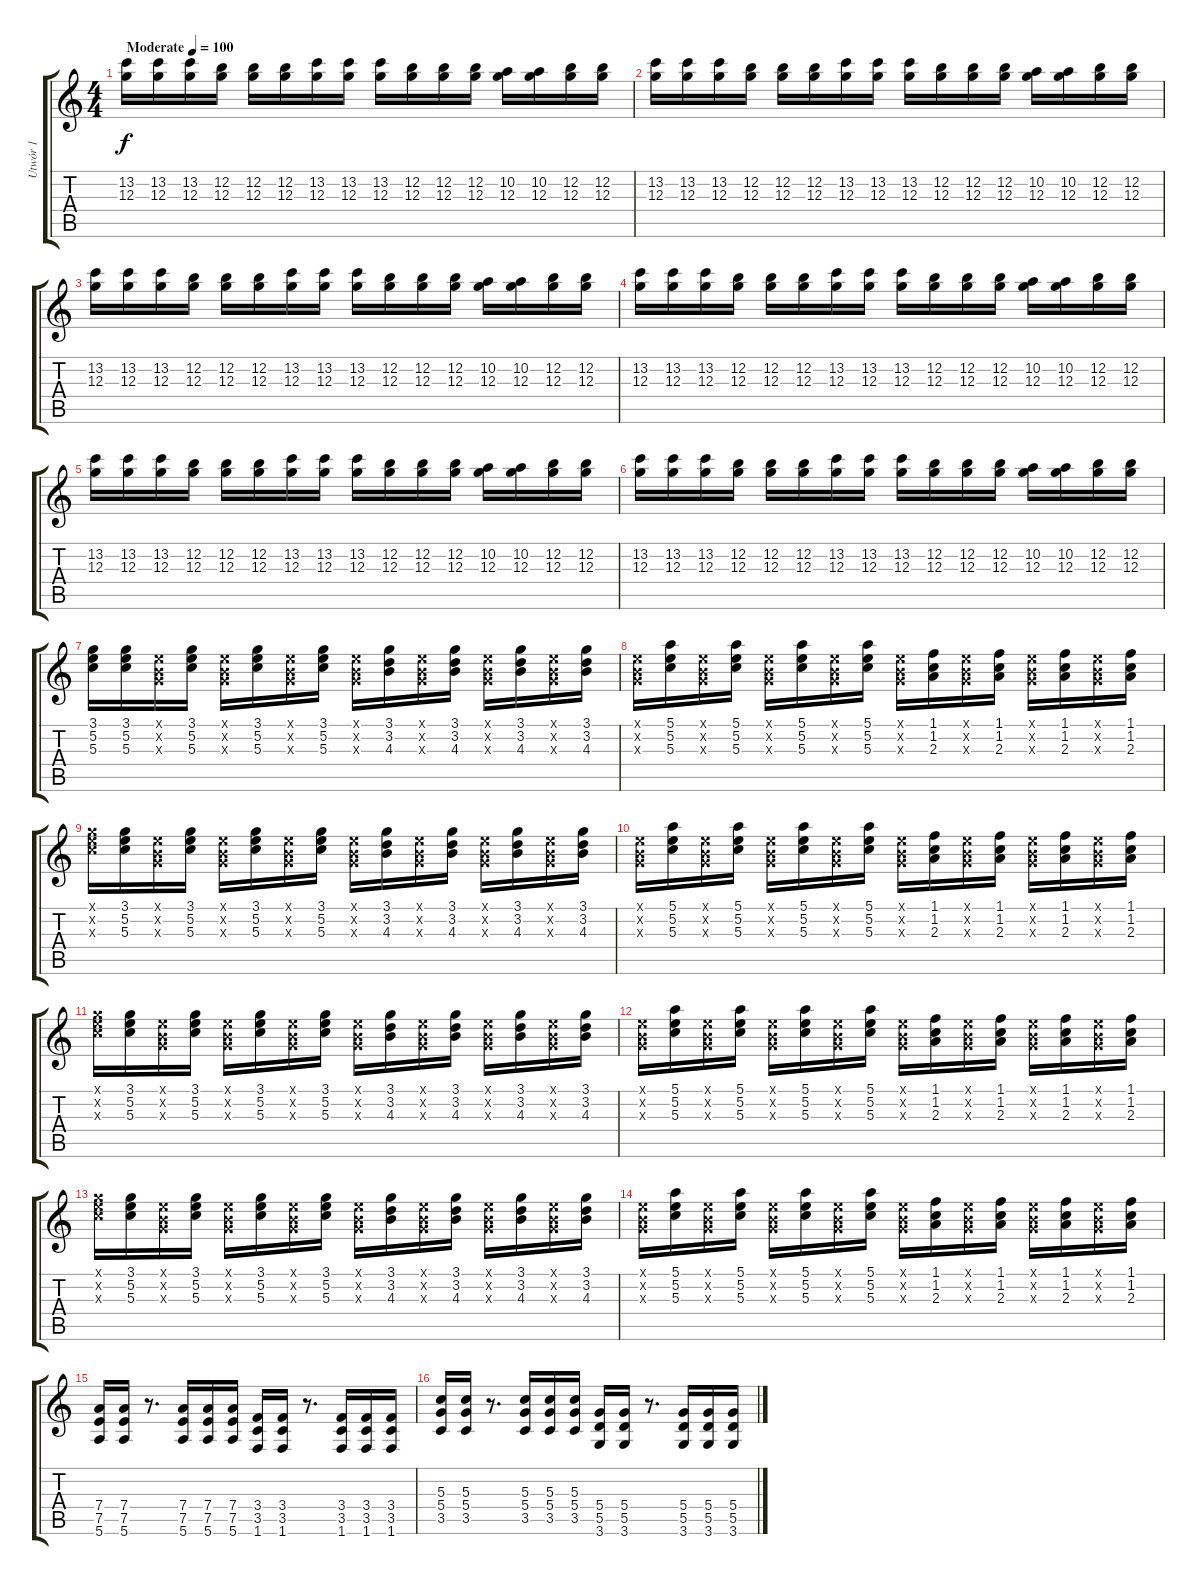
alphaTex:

\track ("Utwór 1" "Utwór 1") {instrument distortionguitar}
\staff {score tabs}
\tuning (E4 B3 G3 D3 A2 E2) {hide}
\ts (4 4)
\tempo (100 "Moderate")
\clef g2
\ks c
(13.2 12.3).16{dy f instrument distortionguitar} (13.2 12.3).16 (13.2 12.3).16 (12.2 12.3).16 (12.2 12.3).16 (12.2 12.3).16 (13.2 12.3).16 (13.2 12.3).16 (13.2 12.3).16 (12.2 12.3).16 (12.2 12.3).16 (12.2 12.3).16 (10.2 12.3).16 (10.2 12.3).16 (12.2 12.3).16 (12.2 12.3).16 |
(13.2 12.3).16 (13.2 12.3).16 (13.2 12.3).16 (12.2 12.3).16 (12.2 12.3).16 (12.2 12.3).16 (13.2 12.3).16 (13.2 12.3).16 (13.2 12.3).16 (12.2 12.3).16 (12.2 12.3).16 (12.2 12.3).16 (10.2 12.3).16 (10.2 12.3).16 (12.2 12.3).16 (12.2 12.3).16 |
(13.2 12.3).16 (13.2 12.3).16 (13.2 12.3).16 (12.2 12.3).16 (12.2 12.3).16 (12.2 12.3).16 (13.2 12.3).16 (13.2 12.3).16 (13.2 12.3).16 (12.2 12.3).16 (12.2 12.3).16 (12.2 12.3).16 (10.2 12.3).16 (10.2 12.3).16 (12.2 12.3).16 (12.2 12.3).16 |
(13.2 12.3).16 (13.2 12.3).16 (13.2 12.3).16 (12.2 12.3).16 (12.2 12.3).16 (12.2 12.3).16 (13.2 12.3).16 (13.2 12.3).16 (13.2 12.3).16 (12.2 12.3).16 (12.2 12.3).16 (12.2 12.3).16 (10.2 12.3).16 (10.2 12.3).16 (12.2 12.3).16 (12.2 12.3).16 |
(13.2 12.3).16 (13.2 12.3).16 (13.2 12.3).16 (12.2 12.3).16 (12.2 12.3).16 (12.2 12.3).16 (13.2 12.3).16 (13.2 12.3).16 (13.2 12.3).16 (12.2 12.3).16 (12.2 12.3).16 (12.2 12.3).16 (10.2 12.3).16 (10.2 12.3).16 (12.2 12.3).16 (12.2 12.3).16 |
(13.2 12.3).16 (13.2 12.3).16 (13.2 12.3).16 (12.2 12.3).16 (12.2 12.3).16 (12.2 12.3).16 (13.2 12.3).16 (13.2 12.3).16 (13.2 12.3).16 (12.2 12.3).16 (12.2 12.3).16 (12.2 12.3).16 (10.2 12.3).16 (10.2 12.3).16 (12.2 12.3).16 (12.2 12.3).16 |
(3.1 5.2 5.3).16{instrument electricguitarclean} (3.1 5.2 5.3).16 (0.1{x} 0.2{x} 0.3{x}).16 (3.1 5.2 5.3).16 (0.1{x} 0.2{x} 0.3{x}).16 (3.1 5.2 5.3).16 (0.1{x} 0.2{x} 0.3{x}).16 (3.1 5.2 5.3).16 (0.1{x} 0.2{x} 0.3{x}).16 (3.1 3.2 4.3).16 (0.1{x} 0.2{x} 0.3{x}).16 (3.1 3.2 4.3).16 (0.1{x} 0.2{x} 0.3{x}).16 (3.1 3.2 4.3).16 (0.1{x} 0.2{x} 0.3{x}).16 (3.1 3.2 4.3).16 |
(0.1{x} 0.2{x} 0.3{x}).16 (5.1 5.2 5.3).16 (0.1{x} 0.2{x} 0.3{x}).16 (5.1 5.2 5.3).16 (0.1{x} 0.2{x} 0.3{x}).16 (5.1 5.2 5.3).16 (0.1{x} 0.2{x} 0.3{x}).16 (5.1 5.2 5.3).16 (0.1{x} 0.2{x} 0.3{x}).16 (1.1 1.2 2.3).16 (0.1{x} 0.2{x} 0.3{x}).16 (1.1 1.2 2.3).16 (0.1{x} 0.2{x} 0.3{x}).16 (1.1 1.2 2.3).16 (0.1{x} 0.2{x} 0.3{x}).16 (1.1 1.2 2.3).16 |
(3.1{x} 5.2{x} 5.3{x}).16{instrument electricguitarclean} (3.1 5.2 5.3).16 (0.1{x} 0.2{x} 0.3{x}).16 (3.1 5.2 5.3).16 (0.1{x} 0.2{x} 0.3{x}).16 (3.1 5.2 5.3).16 (0.1{x} 0.2{x} 0.3{x}).16 (3.1 5.2 5.3).16 (0.1{x} 0.2{x} 0.3{x}).16 (3.1 3.2 4.3).16 (0.1{x} 0.2{x} 0.3{x}).16 (3.1 3.2 4.3).16 (0.1{x} 0.2{x} 0.3{x}).16 (3.1 3.2 4.3).16 (0.1{x} 0.2{x} 0.3{x}).16 (3.1 3.2 4.3).16 |
(0.1{x} 0.2{x} 0.3{x}).16 (5.1 5.2 5.3).16 (0.1{x} 0.2{x} 0.3{x}).16 (5.1 5.2 5.3).16 (0.1{x} 0.2{x} 0.3{x}).16 (5.1 5.2 5.3).16 (0.1{x} 0.2{x} 0.3{x}).16 (5.1 5.2 5.3).16 (0.1{x} 0.2{x} 0.3{x}).16 (1.1 1.2 2.3).16 (0.1{x} 0.2{x} 0.3{x}).16 (1.1 1.2 2.3).16 (0.1{x} 0.2{x} 0.3{x}).16 (1.1 1.2 2.3).16 (0.1{x} 0.2{x} 0.3{x}).16 (1.1 1.2 2.3).16 |
(3.1{x} 5.2{x} 5.3{x}).16{instrument electricguitarclean} (3.1 5.2 5.3).16 (0.1{x} 0.2{x} 0.3{x}).16 (3.1 5.2 5.3).16 (0.1{x} 0.2{x} 0.3{x}).16 (3.1 5.2 5.3).16 (0.1{x} 0.2{x} 0.3{x}).16 (3.1 5.2 5.3).16 (0.1{x} 0.2{x} 0.3{x}).16 (3.1 3.2 4.3).16 (0.1{x} 0.2{x} 0.3{x}).16 (3.1 3.2 4.3).16 (0.1{x} 0.2{x} 0.3{x}).16 (3.1 3.2 4.3).16 (0.1{x} 0.2{x} 0.3{x}).16 (3.1 3.2 4.3).16 |
(0.1{x} 0.2{x} 0.3{x}).16 (5.1 5.2 5.3).16 (0.1{x} 0.2{x} 0.3{x}).16 (5.1 5.2 5.3).16 (0.1{x} 0.2{x} 0.3{x}).16 (5.1 5.2 5.3).16 (0.1{x} 0.2{x} 0.3{x}).16 (5.1 5.2 5.3).16 (0.1{x} 0.2{x} 0.3{x}).16 (1.1 1.2 2.3).16 (0.1{x} 0.2{x} 0.3{x}).16 (1.1 1.2 2.3).16 (0.1{x} 0.2{x} 0.3{x}).16 (1.1 1.2 2.3).16 (0.1{x} 0.2{x} 0.3{x}).16 (1.1 1.2 2.3).16 |
(3.1{x} 5.2{x} 5.3{x}).16 (3.1 5.2 5.3).16 (0.1{x} 0.2{x} 0.3{x}).16 (3.1 5.2 5.3).16 (0.1{x} 0.2{x} 0.3{x}).16 (3.1 5.2 5.3).16 (0.1{x} 0.2{x} 0.3{x}).16 (3.1 5.2 5.3).16 (0.1{x} 0.2{x} 0.3{x}).16 (3.1 3.2 4.3).16 (0.1{x} 0.2{x} 0.3{x}).16 (3.1 3.2 4.3).16 (0.1{x} 0.2{x} 0.3{x}).16 (3.1 3.2 4.3).16 (0.1{x} 0.2{x} 0.3{x}).16 (3.1 3.2 4.3).16 |
(0.1{x} 0.2{x} 0.3{x}).16 (5.1 5.2 5.3).16 (0.1{x} 0.2{x} 0.3{x}).16 (5.1 5.2 5.3).16 (0.1{x} 0.2{x} 0.3{x}).16 (5.1 5.2 5.3).16 (0.1{x} 0.2{x} 0.3{x}).16 (5.1 5.2 5.3).16 (0.1{x} 0.2{x} 0.3{x}).16 (1.1 1.2 2.3).16 (0.1{x} 0.2{x} 0.3{x}).16 (1.1 1.2 2.3).16 (0.1{x} 0.2{x} 0.3{x}).16 (1.1 1.2 2.3).16 (0.1{x} 0.2{x} 0.3{x}).16 (1.1 1.2 2.3).16 |
(7.4 7.5 5.6).16{instrument distortionguitar} (7.4 7.5 5.6).16 r.8{d} (7.4 7.5 5.6).16 (7.4 7.5 5.6).16 (7.4 7.5 5.6).16 (3.4 3.5 1.6).16 (3.4 3.5 1.6).16 r.8{d} (3.4 3.5 1.6).16 (3.4 3.5 1.6).16 (3.4 3.5 1.6).16 |
(5.3 5.4 3.5).16 (5.3 5.4 3.5).16 r.8{d} (5.3 5.4 3.5).16 (5.3 5.4 3.5).16 (5.3 5.4 3.5).16 (5.4 5.5 3.6).16 (5.4 5.5 3.6).16 r.8{d} (5.4 5.5 3.6).16 (5.4 5.5 3.6).16 (5.4 5.5 3.6).16
